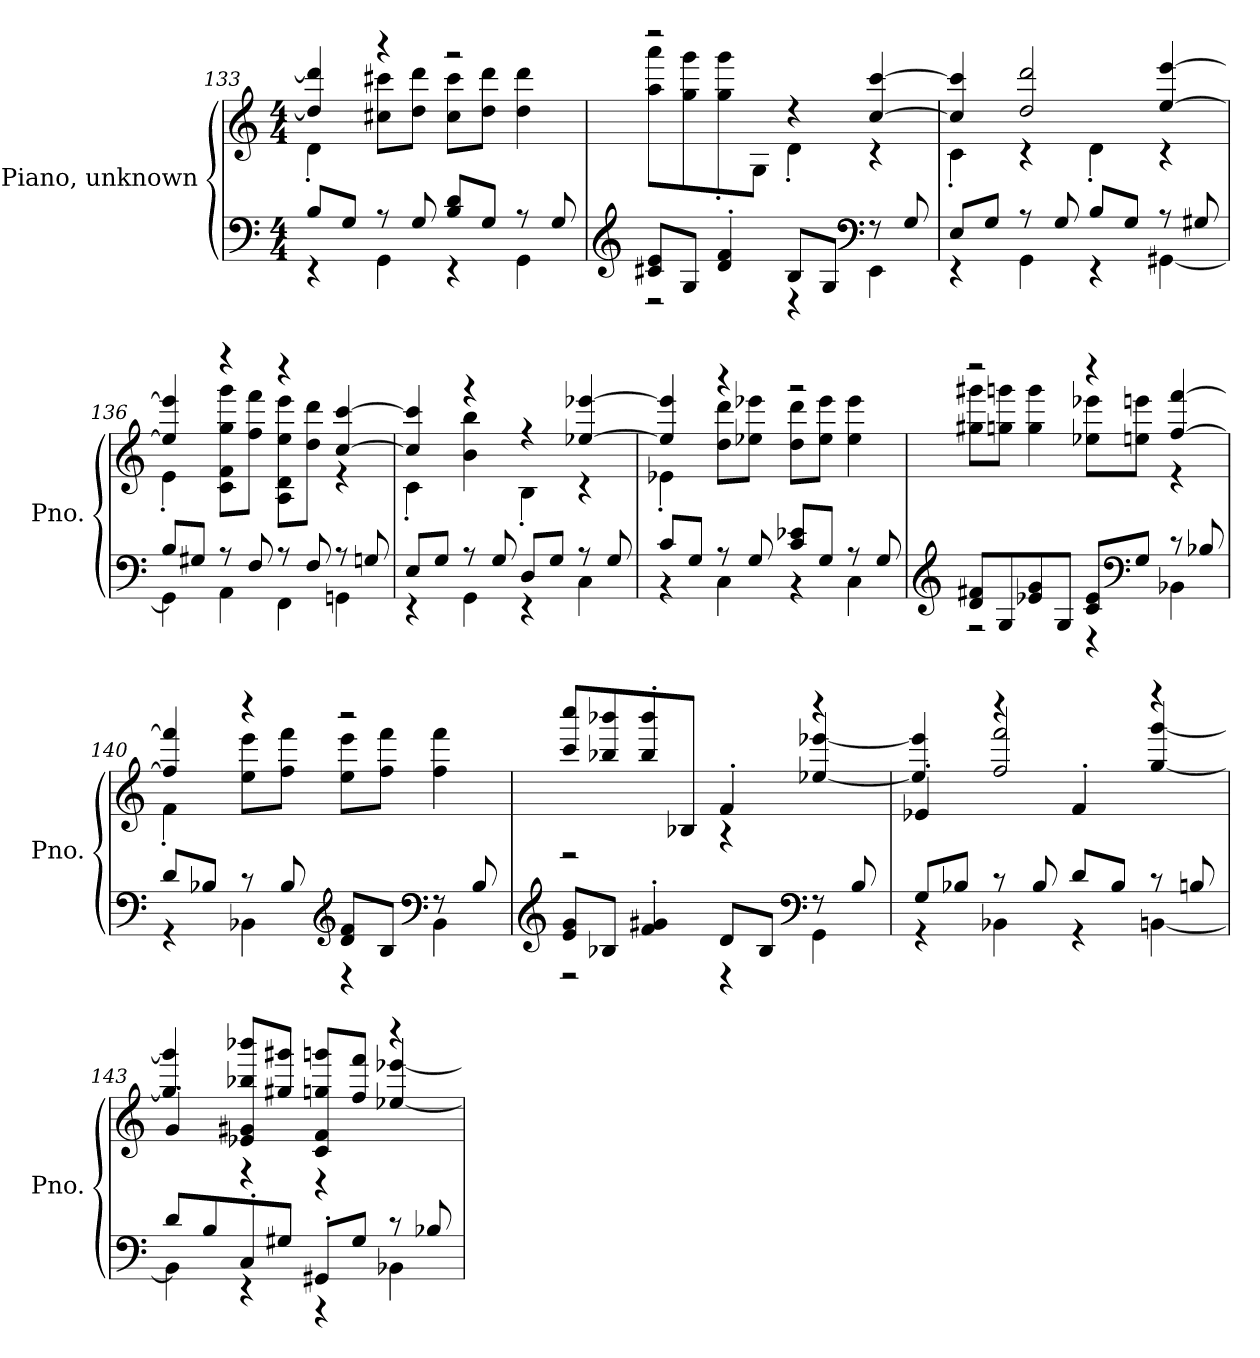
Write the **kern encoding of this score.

**kern	**kern
*part1	*part1
*staff2	*staff1
*I"Piano, unknown	*
*I'Pno.	*
*clefF4	*clefG2
*k[]	*k[]
*M4/4	*M4/4
=133	=133
*^	*^
8B/L	4r	4dd/] 4ddd/]	4d'\
8G/J	.	.	.
8r	4GG\	4r	8cc#X\ 8ccc#X\L
8G/	.	.	8dd\ 8ddd\J
8B/ 8d/L	4r	2r	8cc#\ 8ccc#\L
8G/J	.	.	8dd\ 8ddd\J
8r	4GG\	.	4dd\ 4ddd\
8G/	.	.	.
=134	=134	=134	=134
*clefG2	*	*	*
8c#X/ 8e/L	2r	2r	8aa\ 8aaa\L
8G/J	.	.	8gg\ 8ggg\
4d/' 4f/'	.	.	8gg\' 8ggg\'
.	.	.	8G\J
8B/L	4r	4r	4d'\
8G/J	.	.	.
*clefF4	*	*	*
8r	4EE\	[4cc/ [4ccc/	4r
8G/	.	.	.
!!LO:LB:g=z	!!
=135	=135	=135	=135
8E/L	4r	4cc/] 4ccc/]	4c'\
8G/J	.	.	.
8r	4GG\	2dd/ 2ddd/	4r
8G/	.	.	.
8B/L	4r	.	4d'\
8G/J	.	.	.
8r	[4GG#X\	[4ee/ [4eee/	4r
8G#X/	.	.	.
=136	=136	=136	=136
8B/L	4GG#\]	4ee/] 4eee/]	4e'\
8G#X/J	.	.	.
8r	4AA\	4r	8c\ 8f\ 8gg\ 8ggg\L
8F/	.	.	8ff\ 8fff\J
8r	4FF\	4r	8A\ 8d\ 8ee\ 8eee\L
8F/	.	.	8dd\ 8ddd\J
8r	4GGn\	[4cc/ [4ccc/	4r
8Gn/	.	.	.
=137	=137	=137	=137
8E/L	4r	4cc/] 4ccc/]	4c'\
8G/J	.	.	.
8r	4GG\	4r	4b\ 4bb\
8G/	.	.	.
8D/L	4r	4r	4B'\
8G/J	.	.	.
8r	4C\	[4ee-X/ [4eee-X/	4r
8G/	.	.	.
=138	=138	=138	=138
8c/L	4r	4ee-/] 4eee-/]	4e-X'\
8G/J	.	.	.
8r	4C\	4r	8dd\ 8ddd\L
8G/	.	.	8ee-X\ 8eee-X\J
8c/ 8e-X/L	4r	2r	8dd\ 8ddd\L
8G/J	.	.	8ee-\ 8eee-\J
8r	4C\	.	4ee-\ 4eee-\
8G/	.	.	.
!!LO:PB:g=z	!!
=139	=139	=139	=139
*clefG2	*	*	*
8d/ 8f#X/L	2r	2r	8gg#X\ 8ggg#X\L
8G/	.	.	8ggn\ 8gggn\J
8e-X/ 8g/	.	.	4gg\ 4ggg\
8G/J	.	.	.
8c/ 8e-/L	4r	4r	8ee-X\ 8eee-X\L
*clefF4	*	*	*
8G/J	.	.	8een\ 8eeen\J
8r	4BB-X\	[4ff/ [4fff/	4r
8B-X/	.	.	.
=140	=140	=140	=140
8d/L	4r	4ff/] 4fff/]	4f'\
8B-X/J	.	.	.
8r	4BB-X\	4r	8ee\ 8eee\L
8B-/	.	.	8ff\ 8fff\J
*clefG2	*	*	*
8d/ 8f/L	4r	2r	8ee\ 8eee\L
8B-/J	.	.	8ff\ 8fff\J
*clefF4	*	*	*
8r	4BB-\	.	4ff\ 4fff\
8B-/	.	.	.
=141	=141	=141	=141
*clefG2	*	*	*
8e/ 8g/L	2r	8ccc/ 8cccc/L	2r
8B-X/J	.	8bb-X/ 8bbb-X/	.
4f/' 4g#X/'	.	8bb-/' 8bbb-/'	.
.	.	8B-X/J	.
8d/L	4r	4f'/	4r
8B-/J	.	.	.
*clefF4	*	*	*
8r	4GG\	4r	[4ee-X/ [4eee-X/
8B-/	.	.	.
!!LO:LB:g=z	!!
=142	=142	=142	=142
8G/L	4r	4e-X'/	4ee-/] 4eee-/]
8B-X/J	.	.	.
8r	4BB-X\	4r	2ff/ 2fff/
8B-/	.	.	.
8d/L	4r	4f'/	.
8B-/J	.	.	.
8r	[4BBn\	4r	[4gg/ [4ggg/
8Bn/	.	.	.
=143	=143	=143	=143
8d/L	4BB\]	4g'/	4gg/] 4ggg/]
8B/	.	.	.
8C'/	4r	8e-X/ 8g#X/ 8bb-X/ 8bbb-X/L	4r
8G#X/J	.	8gg#X/ 8ggg#X/J	.
8GG#X'/L	4r	8c/ 8f/ 8ggn/ 8gggn/L	4r
8G#/J	.	8ff/ 8fff/J	.
8r	4BB-X\	4r	[4ee-X/ [4eee-X/
8B-X/	.	.	.
*v	*v	*	*
*	*v	*v
=	=
*-	*-
